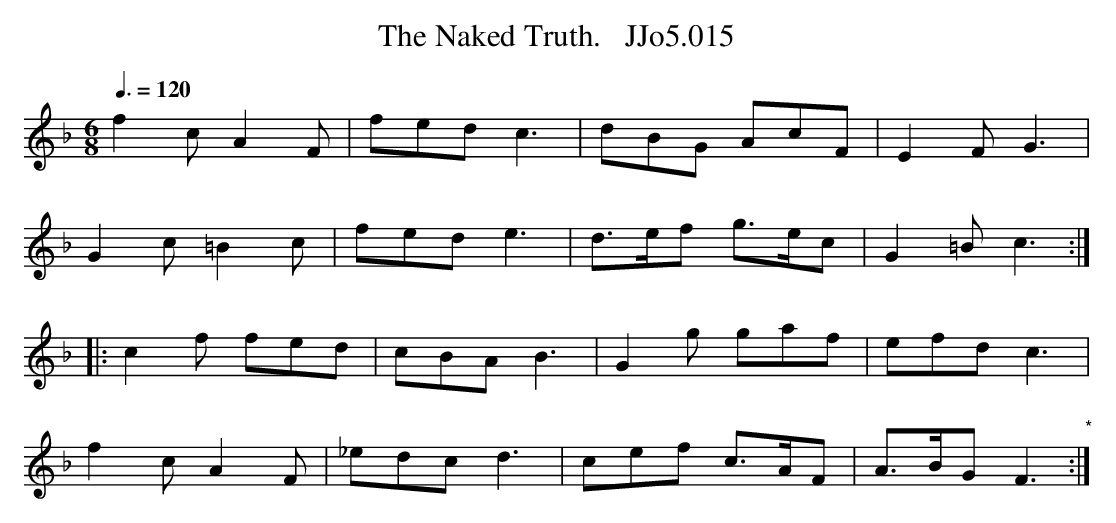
X:1
T:Naked Truth.   JJo5.015, The
M:6/8
L:1/8
Q:3/8=120
K:F
f2c A2F|fed c3|dBG AcF|E2F G3|
G2c =B2c|fed e3|d>ef g>ec|G2=B c3:|
|: c2f fed|cBA B3|G2g gaf|efd c3|
f2c A2F|_edc d3|cef c>AF|A>BG F3 "*" :|
